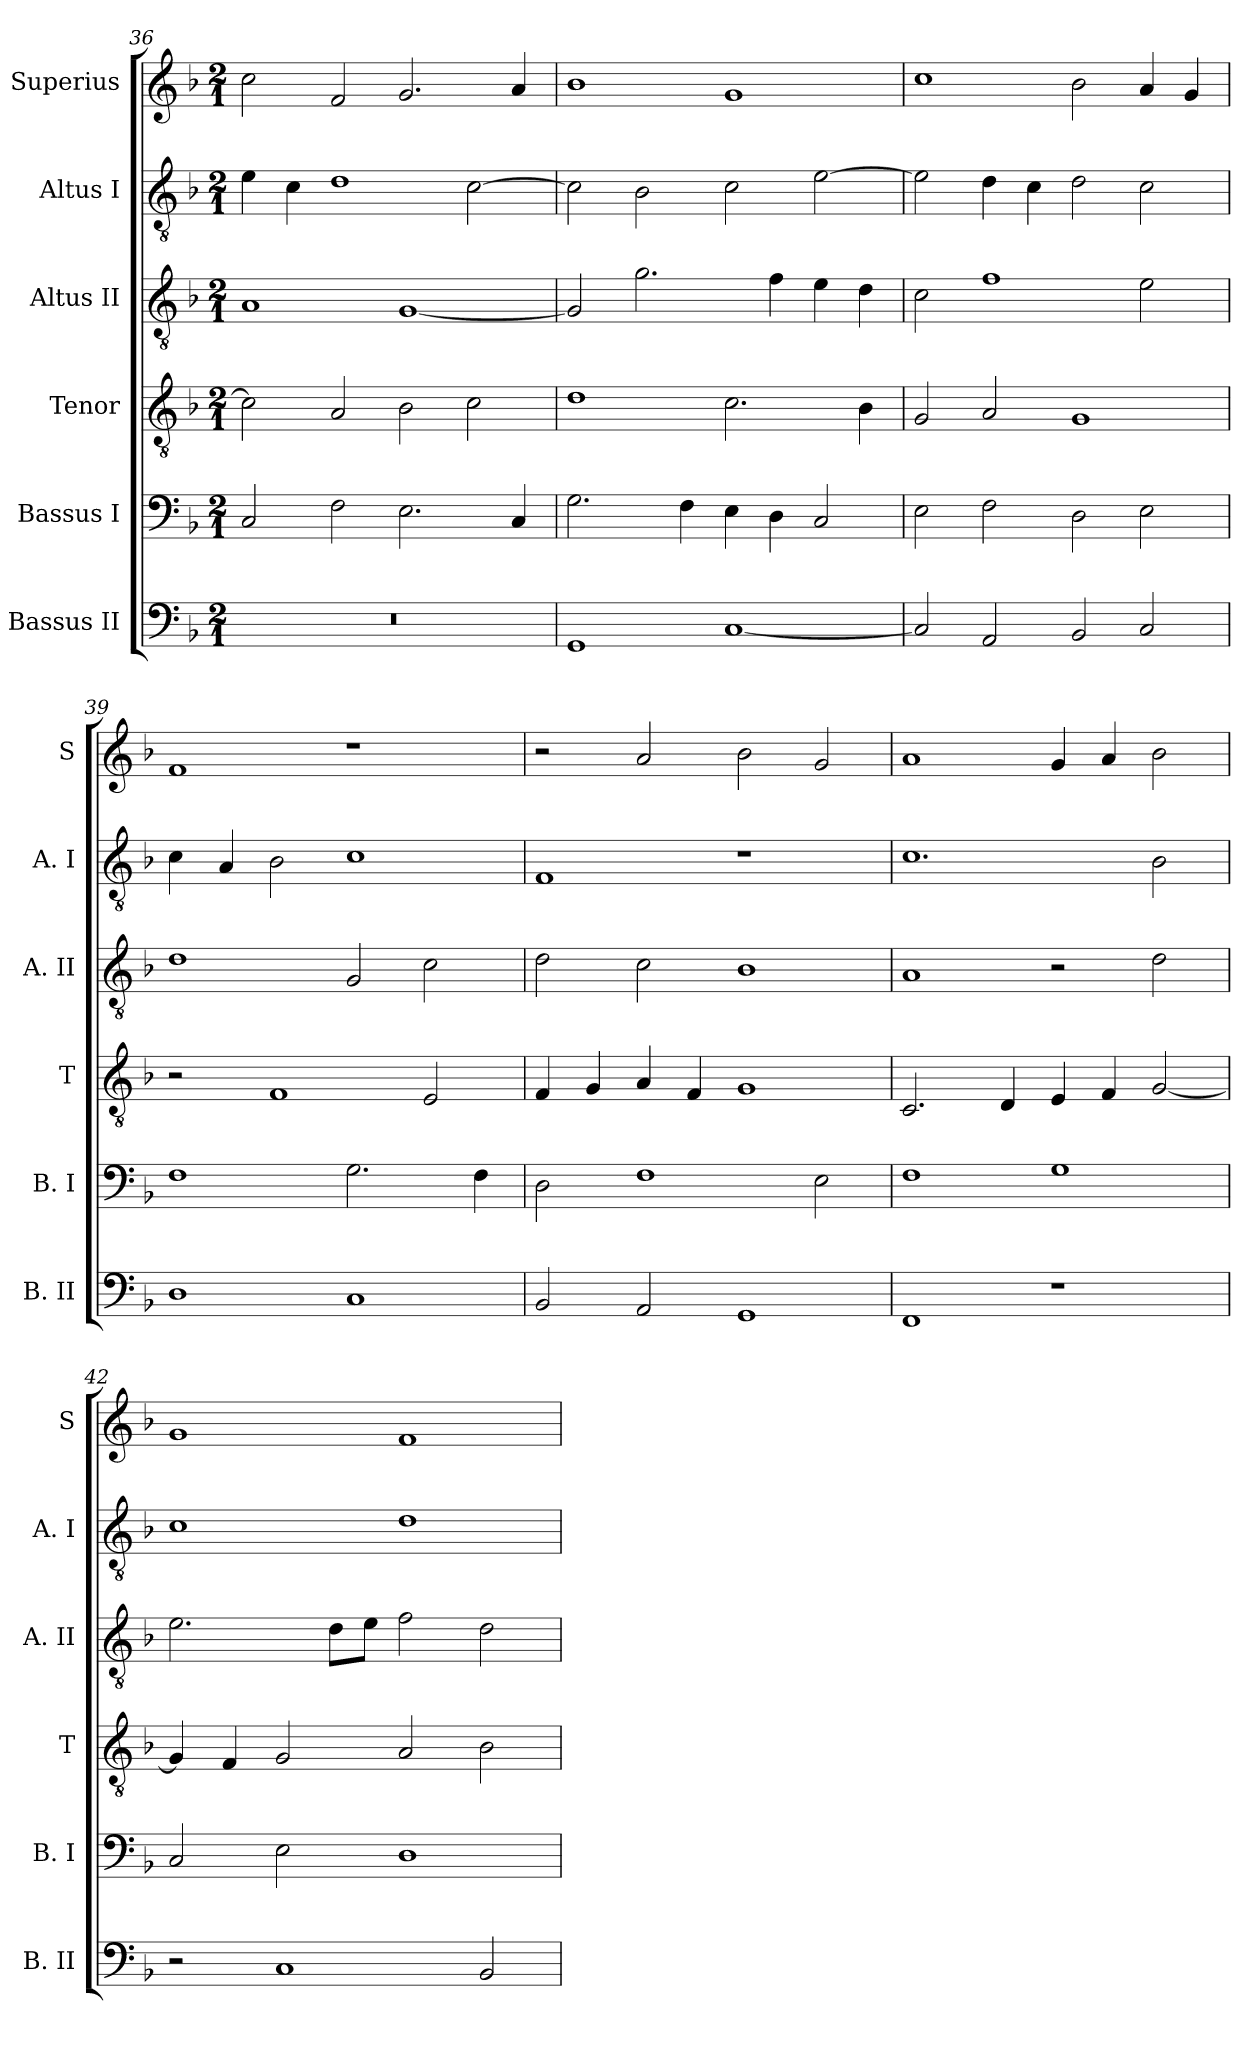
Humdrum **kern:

**kern	**kern	**kern	**kern	**kern	**kern
*part6	*part5	*part4	*part3	*part2	*part1
*staff6	*staff5	*staff4	*staff3	*staff2	*staff1
*I"Bassus II	*I"Bassus I	*I"Tenor	*I"Altus II	*I"Altus I	*I"Superius
*I'B. II	*I'B. I	*I'T	*I'A. II	*I'A. I	*I'S
*clefF4	*clefF4	*clefGv2	*clefGv2	*clefGv2	*clefG2
*k[b-]	*k[b-]	*k[b-]	*k[b-]	*k[b-]	*k[b-]
*d:	*d:	*d:	*d:	*d:	*d:
*M2/1	*M2/1	*M2/1	*M2/1	*M2/1	*M2/1
=36	=36	=36	=36	=36	=36
0r	2C	2c]	1A	4e	2cc
.	.	.	.	4c	.
.	2F	2A	.	1d	2f
.	2.E	2B-	[1G	.	2.g
.	.	2c	.	[2c	.
.	4C	.	.	.	4a
=37	=37	=37	=37	=37	=37
1GG	2.G	1d	2G]	2c]	1b-
.	.	.	2.g	2B-	.
.	4F	.	.	.	.
[1C	4E	2.c	.	2c	1g
.	4D	.	4f	.	.
.	2C	.	4e	[2e	.
.	.	4B-	4d	.	.
=38	=38	=38	=38	=38	=38
2C]	2E	2G	2c	2e]	1cc
2AA	2F	2A	1f	4d	.
.	.	.	.	4c	.
2BB-	2D	1G	.	2d	2b-
2C	2E	.	2e	2c	4a
.	.	.	.	.	4g
=39	=39	=39	=39	=39	=39
1D	1F	2r	1d	4c	1f
.	.	.	.	4A	.
.	.	1F	.	2B-	.
1C	2.G	.	2G	1c	1r
.	.	2E	2c	.	.
.	4F	.	.	.	.
=40	=40	=40	=40	=40	=40
2BB-	2D	4F	2d	1F	2r
.	.	4G	.	.	.
2AA	1F	4A	2c	.	2a
.	.	4F	.	.	.
1GG	.	1G	1B-	1r	2b-
.	2E	.	.	.	2g
=41	=41	=41	=41	=41	=41
1FF	1F	2.C	1A	1.c	1a
.	.	4D	.	.	.
1r	1G	4E	2r	.	4g
.	.	4F	.	.	4a
.	.	[2G	2d	2B-	2b-
=42	=42	=42	=42	=42	=42
2r	2C	4G]	2.e	1c	1g
.	.	4F	.	.	.
1C	2E	2G	.	.	.
.	.	.	8d\L	.	.
.	.	.	8e\J	.	.
.	1D	2A	2f	1d	1f
2BB-	.	2B-	2d	.	.
=	=	=	=	=	=
*-	*-	*-	*-	*-	*-
